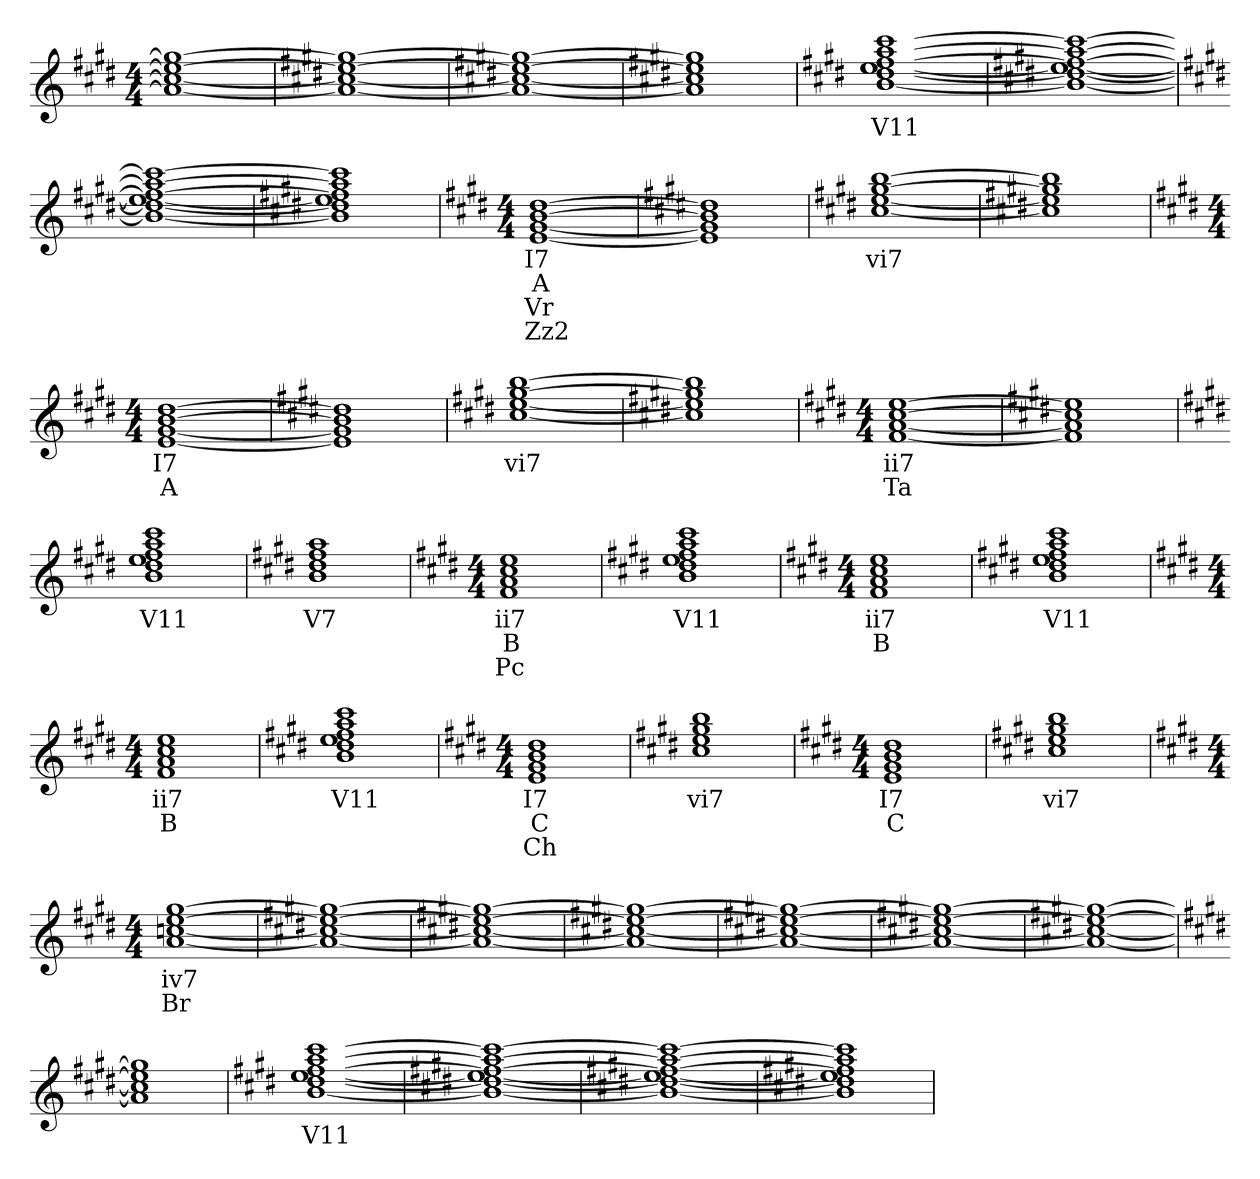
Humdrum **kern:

**kern	**text	**text	**text	**text
*part1	*part1	*part1	*part1	*part1
*staff1	*staff1	*staff1	*staff1	*staff1
*k[f#c#g#d#]	*	*	*	*
*E:	*	*	*	*
*M4/4	*	*	*	*
=	=	=	=	=
1a_ 1ccn_ 1ee_ 1gg#_	.	.	.	.
=	=	=	=	=
*k[f#c#g#d#]	*	*	*	*
*E:	*	*	*	*
1a_ 1ccn_ 1ee_ 1gg#_	.	.	.	.
=	=	=	=	=
*k[f#c#g#d#]	*	*	*	*
*E:	*	*	*	*
1a_ 1ccn_ 1ee_ 1gg#_	.	.	.	.
=	=	=	=	=
*k[f#c#g#d#]	*	*	*	*
*E:	*	*	*	*
1a] 1ccn] 1ee] 1gg#]	.	.	.	.
=	=	=	=	=
*k[f#c#g#d#]	*	*	*	*
*E:	*	*	*	*
[1b [1dd# [1ff# [1aa [1ccc# [1ee	V11	.	.	.
=	=	=	=	=
*k[f#c#g#d#]	*	*	*	*
*E:	*	*	*	*
1b_ 1dd#_ 1ff#_ 1aa_ 1ccc#_ 1ee_	.	.	.	.
=	=	=	=	=
*k[f#c#g#d#]	*	*	*	*
*E:	*	*	*	*
1b_ 1dd#_ 1ff#_ 1aa_ 1ccc#_ 1ee_	.	.	.	.
=	=	=	=	=
*k[f#c#g#d#]	*	*	*	*
*E:	*	*	*	*
1b] 1dd#] 1ff#] 1aa] 1ccc#] 1ee]	.	.	.	.
=	=	=	=	=
*k[f#c#g#d#]	*	*	*	*
*E:	*	*	*	*
*M4/4	*	*	*	*
[1e [1g# [1b [1dd#	I7	A	Vr	Zz2
=	=	=	=	=
*k[f#c#g#d#]	*	*	*	*
*E:	*	*	*	*
1e] 1g#] 1b] 1dd#]	.	.	.	.
=	=	=	=	=
*k[f#c#g#d#]	*	*	*	*
*E:	*	*	*	*
[1cc# [1ee [1gg# [1bb	vi7	.	.	.
=	=	=	=	=
*k[f#c#g#d#]	*	*	*	*
*E:	*	*	*	*
1cc#] 1ee] 1gg#] 1bb]	.	.	.	.
=	=	=	=	=
*k[f#c#g#d#]	*	*	*	*
*E:	*	*	*	*
*M4/4	*	*	*	*
[1e [1g# [1b [1dd#	I7	A	.	.
=	=	=	=	=
*k[f#c#g#d#]	*	*	*	*
*E:	*	*	*	*
1e] 1g#] 1b] 1dd#]	.	.	.	.
=	=	=	=	=
*k[f#c#g#d#]	*	*	*	*
*E:	*	*	*	*
[1cc# [1ee [1gg# [1bb	vi7	.	.	.
=	=	=	=	=
*k[f#c#g#d#]	*	*	*	*
*E:	*	*	*	*
1cc#] 1ee] 1gg#] 1bb]	.	.	.	.
=	=	=	=	=
*k[f#c#g#d#]	*	*	*	*
*E:	*	*	*	*
*M4/4	*	*	*	*
[1f# [1a [1cc# [1ee	ii7	Ta	.	.
=	=	=	=	=
*k[f#c#g#d#]	*	*	*	*
*E:	*	*	*	*
1f#] 1a] 1cc#] 1ee]	.	.	.	.
=	=	=	=	=
*k[f#c#g#d#]	*	*	*	*
*E:	*	*	*	*
1b 1dd# 1ff# 1aa 1ccc# 1ee	V11	.	.	.
=	=	=	=	=
*k[f#c#g#d#]	*	*	*	*
*E:	*	*	*	*
1b 1dd# 1ff# 1aa	V7	.	.	.
=	=	=	=	=
*k[f#c#g#d#]	*	*	*	*
*E:	*	*	*	*
*M4/4	*	*	*	*
1f# 1a 1cc# 1ee	ii7	B	Pc	.
=	=	=	=	=
*k[f#c#g#d#]	*	*	*	*
*E:	*	*	*	*
1b 1dd# 1ff# 1aa 1ccc# 1ee	V11	.	.	.
=	=	=	=	=
*k[f#c#g#d#]	*	*	*	*
*E:	*	*	*	*
*M4/4	*	*	*	*
1f# 1a 1cc# 1ee	ii7	B	.	.
=	=	=	=	=
*k[f#c#g#d#]	*	*	*	*
*E:	*	*	*	*
1b 1dd# 1ff# 1aa 1ccc# 1ee	V11	.	.	.
=	=	=	=	=
*k[f#c#g#d#]	*	*	*	*
*E:	*	*	*	*
*M4/4	*	*	*	*
1f# 1a 1cc# 1ee	ii7	B	.	.
=	=	=	=	=
*k[f#c#g#d#]	*	*	*	*
*E:	*	*	*	*
1b 1dd# 1ff# 1aa 1ccc# 1ee	V11	.	.	.
=	=	=	=	=
*k[f#c#g#d#]	*	*	*	*
*E:	*	*	*	*
*M4/4	*	*	*	*
1e 1g# 1b 1dd#	I7	C	Ch	.
=	=	=	=	=
*k[f#c#g#d#]	*	*	*	*
*E:	*	*	*	*
1cc# 1ee 1gg# 1bb	vi7	.	.	.
=	=	=	=	=
*k[f#c#g#d#]	*	*	*	*
*E:	*	*	*	*
*M4/4	*	*	*	*
1e 1g# 1b 1dd#	I7	C	.	.
=	=	=	=	=
*k[f#c#g#d#]	*	*	*	*
*E:	*	*	*	*
1cc# 1ee 1gg# 1bb	vi7	.	.	.
=	=	=	=	=
*k[f#c#g#d#]	*	*	*	*
*E:	*	*	*	*
*M4/4	*	*	*	*
[1a [1ccn [1ee [1gg#	iv7	Br	.	.
=	=	=	=	=
*k[f#c#g#d#]	*	*	*	*
*E:	*	*	*	*
1a_ 1ccn_ 1ee_ 1gg#_	.	.	.	.
=	=	=	=	=
*k[f#c#g#d#]	*	*	*	*
*E:	*	*	*	*
1a_ 1ccn_ 1ee_ 1gg#_	.	.	.	.
=	=	=	=	=
*k[f#c#g#d#]	*	*	*	*
*E:	*	*	*	*
1a_ 1ccn_ 1ee_ 1gg#_	.	.	.	.
=	=	=	=	=
*k[f#c#g#d#]	*	*	*	*
*E:	*	*	*	*
1a_ 1ccn_ 1ee_ 1gg#_	.	.	.	.
=	=	=	=	=
*k[f#c#g#d#]	*	*	*	*
*E:	*	*	*	*
1a_ 1ccn_ 1ee_ 1gg#_	.	.	.	.
=	=	=	=	=
*k[f#c#g#d#]	*	*	*	*
*E:	*	*	*	*
1a_ 1ccn_ 1ee_ 1gg#_	.	.	.	.
=	=	=	=	=
*k[f#c#g#d#]	*	*	*	*
*E:	*	*	*	*
1a] 1ccn] 1ee] 1gg#]	.	.	.	.
=	=	=	=	=
*k[f#c#g#d#]	*	*	*	*
*E:	*	*	*	*
[1b [1dd# [1ff# [1aa [1ccc# [1ee	V11	.	.	.
=	=	=	=	=
*k[f#c#g#d#]	*	*	*	*
*E:	*	*	*	*
1b_ 1dd#_ 1ff#_ 1aa_ 1ccc#_ 1ee_	.	.	.	.
=	=	=	=	=
*k[f#c#g#d#]	*	*	*	*
*E:	*	*	*	*
1b_ 1dd#_ 1ff#_ 1aa_ 1ccc#_ 1ee_	.	.	.	.
=	=	=	=	=
*k[f#c#g#d#]	*	*	*	*
*E:	*	*	*	*
1b] 1dd#] 1ff#] 1aa] 1ccc#] 1ee]	.	.	.	.
=	=	=	=	=
*-	*-	*-	*-	*-
